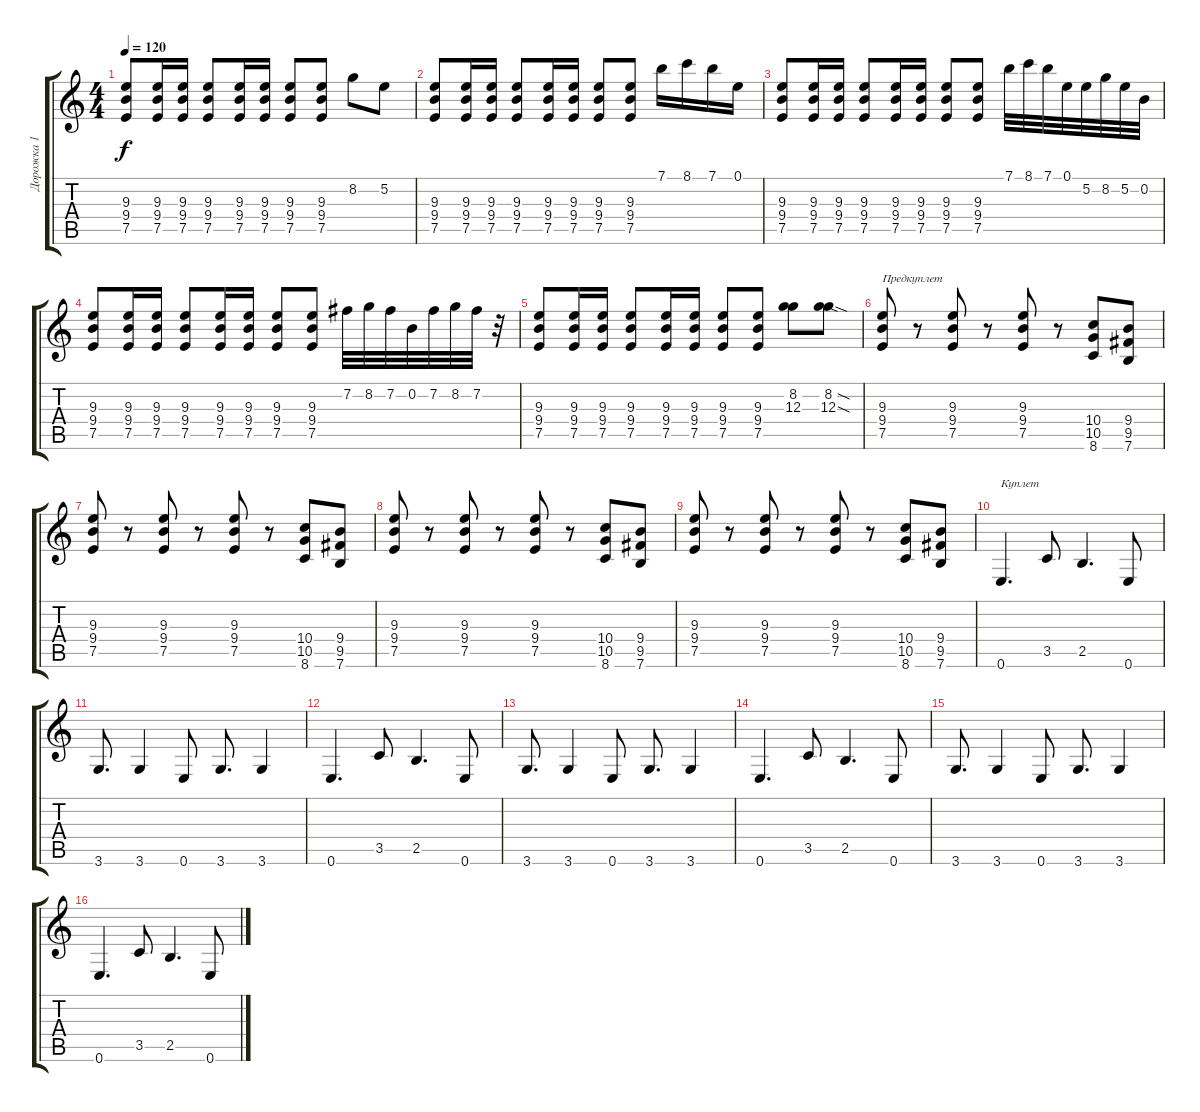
\track ("Дорожка 1" "Дорожка 1") {instrument overdrivenguitar}
\staff {score tabs}
\tuning (E4 B3 G3 D3 A2 E2) {hide}
\ts (4 4)
\tempo 120
\clef g2
\ks c
(9.3 9.4 7.5).8{dy f} (9.3 9.4 7.5).16 (9.3 9.4 7.5).16 (9.3 9.4 7.5).8 (9.3 9.4 7.5).16 (9.3 9.4 7.5).16 (9.3 9.4 7.5).8 (9.3 9.4 7.5).8 8.2.8 5.2.8 |
(9.3 9.4 7.5).8 (9.3 9.4 7.5).16 (9.3 9.4 7.5).16 (9.3 9.4 7.5).8 (9.3 9.4 7.5).16 (9.3 9.4 7.5).16 (9.3 9.4 7.5).8 (9.3 9.4 7.5).8 7.1.16 8.1.16 7.1.16 0.1.16 |
(9.3 9.4 7.5).8 (9.3 9.4 7.5).16 (9.3 9.4 7.5).16 (9.3 9.4 7.5).8 (9.3 9.4 7.5).16 (9.3 9.4 7.5).16 (9.3 9.4 7.5).8 (9.3 9.4 7.5).8 7.1.32 8.1.32 7.1.32 0.1.32 5.2.32 8.2.32 5.2.32 0.2.32 |
(9.3 9.4 7.5).8 (9.3 9.4 7.5).16 (9.3 9.4 7.5).16 (9.3 9.4 7.5).8 (9.3 9.4 7.5).16 (9.3 9.4 7.5).16 (9.3 9.4 7.5).8 (9.3 9.4 7.5).8 7.2.32 8.2.32 7.2.32 0.2.32 7.2.32 8.2.32 7.2.32 r.32 |
(9.3 9.4 7.5).8 (9.3 9.4 7.5).16 (9.3 9.4 7.5).16 (9.3 9.4 7.5).8 (9.3 9.4 7.5).16 (9.3 9.4 7.5).16 (9.3 9.4 7.5).8 (9.3 9.4 7.5).8 (8.2 12.3).8 (8.2{sod} 12.3{sod}).8 |
(9.3 9.4 7.5).8{txt "Предкуплет"} r.8 (9.3 9.4 7.5).8 r.8 (9.3 9.4 7.5).8 r.8 (10.4 10.5 8.6).8 (9.4 9.5 7.6).8 |
(9.3 9.4 7.5).8 r.8 (9.3 9.4 7.5).8 r.8 (9.3 9.4 7.5).8 r.8 (10.4 10.5 8.6).8 (9.4 9.5 7.6).8 |
(9.3 9.4 7.5).8 r.8 (9.3 9.4 7.5).8 r.8 (9.3 9.4 7.5).8 r.8 (10.4 10.5 8.6).8 (9.4 9.5 7.6).8 |
(9.3 9.4 7.5).8 r.8 (9.3 9.4 7.5).8 r.8 (9.3 9.4 7.5).8 r.8 (10.4 10.5 8.6).8 (9.4 9.5 7.6).8 |
0.6.4{d txt "Куплет"} 3.5.8 2.5.4{d} 0.6.8 |
3.6.8{d} 3.6.4 0.6.8 3.6.8{d} 3.6.4 |
0.6.4{d} 3.5.8 2.5.4{d} 0.6.8 |
3.6.8{d} 3.6.4 0.6.8 3.6.8{d} 3.6.4 |
0.6.4{d} 3.5.8 2.5.4{d} 0.6.8 |
3.6.8{d} 3.6.4 0.6.8 3.6.8{d} 3.6.4 |
0.6.4{d} 3.5.8 2.5.4{d} 0.6.8
